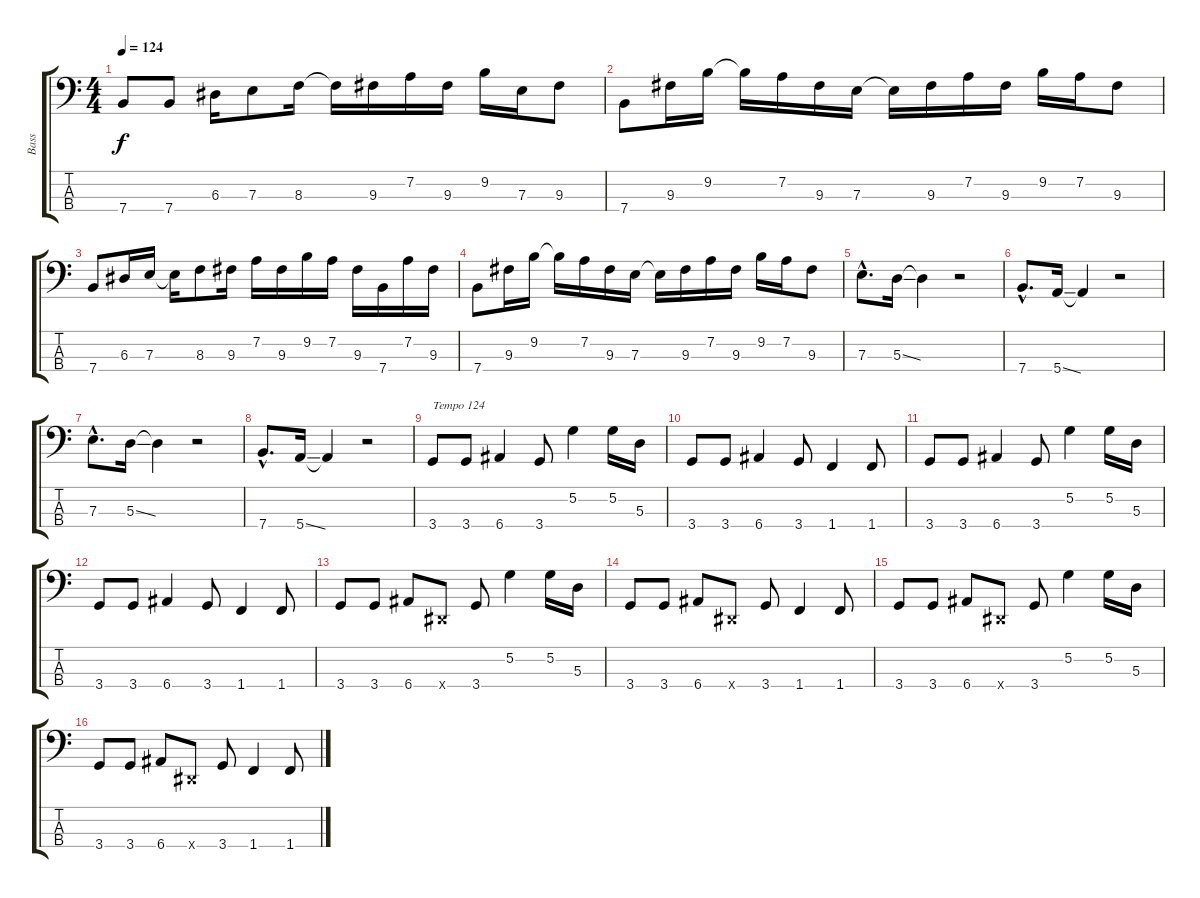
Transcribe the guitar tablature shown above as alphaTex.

\track ("Bass" "Bass") {instrument electricbassfinger}
\staff {score tabs}
\tuning (G2 D2 A1 E1) {hide}
\ts (4 4)
\tempo 124
\clef f4
\ks c
7.4.8{dy f} 7.4.8 6.3.16 7.3.8 8.3.16 8.3{t}.16 9.3.16 7.2.16 9.3.16 9.2.16 7.3.16 9.3.8 |
7.4.8 9.3.16 9.2.16 9.2{t}.16 7.2.16 9.3.16 7.3.16 7.3{t}.16 9.3.16 7.2.16 9.3.16 9.2.16 7.2.16 9.3.8 |
7.4.8 6.3.16 7.3.16 7.3{t}.16 8.3.8 9.3.16 7.2.16 9.3.16 9.2.16 7.2.16 9.3.16 7.4.16 7.2.16 9.3.16 |
7.4.8 9.3.16 9.2.16 9.2{t}.16 7.2.16 9.3.16 7.3.16 7.3{t}.16 9.3.16 7.2.16 9.3.16 9.2.16 7.2.16 9.3.8 |
7.3{hac}.8{d} 5.3{ss}.16 5.3{t}.4 r.2 |
7.4{hac}.8{d} 5.4{ss}.16 5.4{t}.4 r.2 |
7.3{hac}.8{d} 5.3{ss}.16 5.3{t}.4 r.2 |
7.4{hac}.8{d} 5.4{ss}.16 5.4{t}.4 r.2 |
3.4.8{txt "Tempo 124"} 3.4.8 6.4.4 3.4.8 5.2.4 5.2.16 5.3.16 |
3.4.8 3.4.8 6.4.4 3.4.8 1.4.4 1.4.8 |
3.4.8 3.4.8 6.4.4 3.4.8 5.2.4 5.2.16 5.3.16 |
3.4.8 3.4.8 6.4.4 3.4.8 1.4.4 1.4.8 |
3.4.8 3.4.8 6.4.8 -1.4{x}.8 3.4.8 5.2.4 5.2.16 5.3.16 |
3.4.8 3.4.8 6.4.8 -1.4{x}.8 3.4.8 1.4.4 1.4.8 |
3.4.8 3.4.8 6.4.8 -1.4{x}.8 3.4.8 5.2.4 5.2.16 5.3.16 |
3.4.8 3.4.8 6.4.8 -1.4{x}.8 3.4.8 1.4.4 1.4.8
